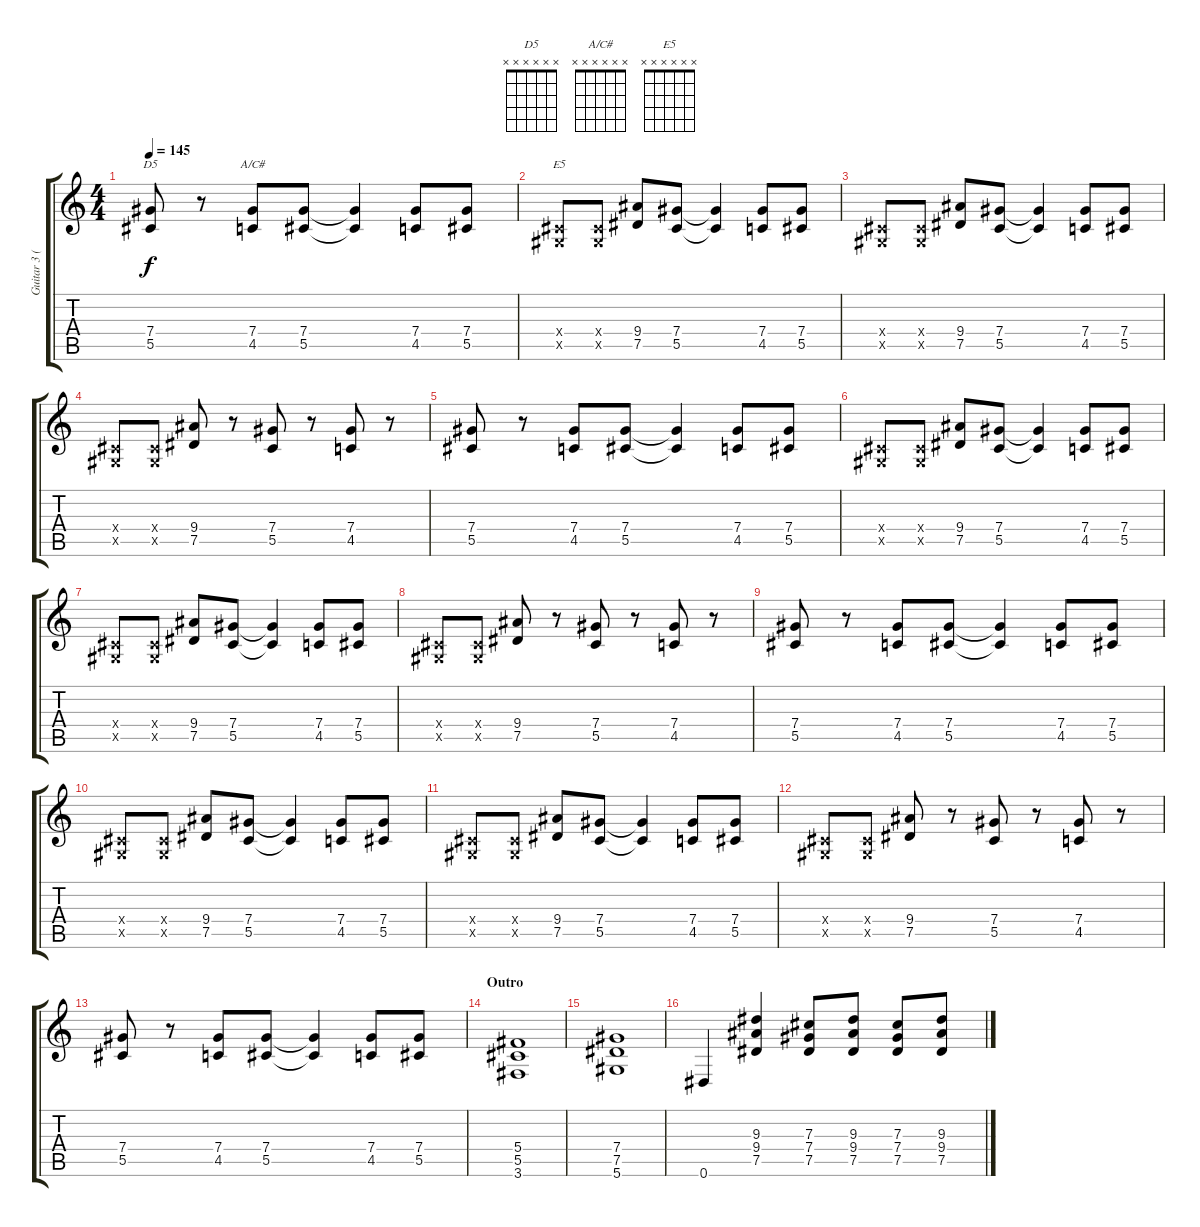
\track ("Guitar 3 (Izzy)" "Guitar 3 (") {instrument distortionguitar}
\staff {score tabs}
\tuning (Eb4 Bb3 Gb3 Db3 Ab2 Eb2) {hide}
\chord ("D5" x x x x x x)
\chord ("A/C#" x x x x x x)
\chord ("E5" x x x x x x)
\ts (4 4)
\tempo 145
\clef g2
\ks c
(7.4 5.5).8{ch "D5" dy f} r.8 (7.4 4.5).8{ch "A/C#"} (7.4 5.5).8 (7.4{t} 5.5{t}).4 (7.4 4.5).8 (7.4 5.5).8 |
(0.4{x} 0.5{x}).8{ch "E5"} (0.4{x} 0.5{x}).8 (9.4 7.5).8 (7.4 5.5).8 (7.4{t} 5.5{t}).4 (7.4 4.5).8 (7.4 5.5).8 |
(0.4{x} 0.5{x}).8 (0.4{x} 0.5{x}).8 (9.4 7.5).8 (7.4 5.5).8 (7.4{t} 5.5{t}).4 (7.4 4.5).8 (7.4 5.5).8 |
(0.4{x} 0.5{x}).8 (0.4{x} 0.5{x}).8 (9.4 7.5).8 r.8 (7.4 5.5).8 r.8 (7.4 4.5).8 r.8 |
(7.4 5.5).8 r.8 (7.4 4.5).8 (7.4 5.5).8 (7.4{t} 5.5{t}).4 (7.4 4.5).8 (7.4 5.5).8 |
(0.4{x} 0.5{x}).8 (0.4{x} 0.5{x}).8 (9.4 7.5).8 (7.4 5.5).8 (7.4{t} 5.5{t}).4 (7.4 4.5).8 (7.4 5.5).8 |
(0.4{x} 0.5{x}).8 (0.4{x} 0.5{x}).8 (9.4 7.5).8 (7.4 5.5).8 (7.4{t} 5.5{t}).4 (7.4 4.5).8 (7.4 5.5).8 |
(0.4{x} 0.5{x}).8 (0.4{x} 0.5{x}).8 (9.4 7.5).8 r.8 (7.4 5.5).8 r.8 (7.4 4.5).8 r.8 |
(7.4 5.5).8 r.8 (7.4 4.5).8 (7.4 5.5).8 (7.4{t} 5.5{t}).4 (7.4 4.5).8 (7.4 5.5).8 |
(0.4{x} 0.5{x}).8 (0.4{x} 0.5{x}).8 (9.4 7.5).8 (7.4 5.5).8 (7.4{t} 5.5{t}).4 (7.4 4.5).8 (7.4 5.5).8 |
(0.4{x} 0.5{x}).8 (0.4{x} 0.5{x}).8 (9.4 7.5).8 (7.4 5.5).8 (7.4{t} 5.5{t}).4 (7.4 4.5).8 (7.4 5.5).8 |
(0.4{x} 0.5{x}).8 (0.4{x} 0.5{x}).8 (9.4 7.5).8 r.8 (7.4 5.5).8 r.8 (7.4 4.5).8 r.8 |
(7.4 5.5).8 r.8 (7.4 4.5).8 (7.4 5.5).8 (7.4{t} 5.5{t}).4 (7.4 4.5).8 (7.4 5.5).8 |
\section ("" "Outro")
(5.4 5.5 3.6).1 |
(7.4 7.5 5.6).1 |
0.6.4 (9.3 9.4 7.5).4 (7.3 7.4 7.5).8 (9.3 9.4 7.5).8 (7.3 7.4 7.5).8 (9.3 9.4 7.5).8
